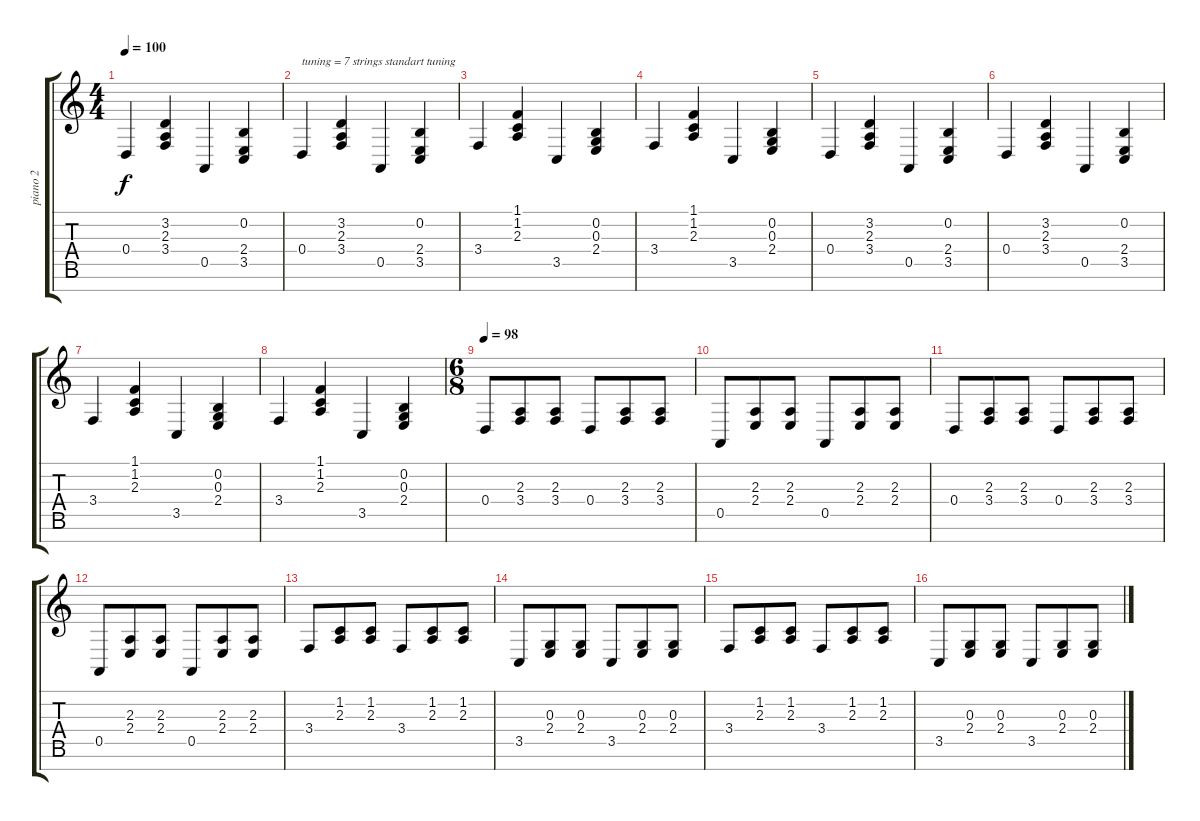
\track ("piano 2" "piano 2") {instrument acousticgrandpiano}
\staff {score tabs}
\tuning (E4 B3 G3 D3 A2 E2 B1) {hide}
\ts (4 4)
\tempo 100
\tempo 48
\tempo 100
\clef g2
\ks c
0.4.4{dy f instrument acousticgrandpiano} (3.2 2.3 3.4).4 0.5.4 (0.2 2.4 3.5).4 |
0.4.4{txt "tuning = 7 strings standart tuning"} (3.2 2.3 3.4).4 0.5.4 (0.2 2.4 3.5).4 |
3.4.4 (1.1 1.2 2.3).4 3.5.4 (0.2 0.3 2.4).4 |
3.4.4 (1.1 1.2 2.3).4 3.5.4 (0.2 0.3 2.4).4 |
0.4.4 (3.2 2.3 3.4).4 0.5.4 (0.2 2.4 3.5).4 |
0.4.4 (3.2 2.3 3.4).4 0.5.4 (0.2 2.4 3.5).4 |
3.4.4 (1.1 1.2 2.3).4 3.5.4 (0.2 0.3 2.4).4 |
3.4.4 (1.1 1.2 2.3).4 3.5.4 (0.2 0.3 2.4).4 |
\ts (6 8)
\tempo 98
0.4.8 (2.3 3.4).8 (2.3 3.4).8 0.4.8 (2.3 3.4).8 (2.3 3.4).8 |
0.5.8 (2.3 2.4).8 (2.3 2.4).8 0.5.8 (2.3 2.4).8 (2.3 2.4).8 |
0.4.8 (2.3 3.4).8 (2.3 3.4).8 0.4.8 (2.3 3.4).8 (2.3 3.4).8 |
0.5.8 (2.3 2.4).8 (2.3 2.4).8 0.5.8 (2.3 2.4).8 (2.3 2.4).8 |
3.4.8 (1.2 2.3).8 (1.2 2.3).8 3.4.8 (1.2 2.3).8 (1.2 2.3).8 |
3.5.8 (0.3 2.4).8 (0.3 2.4).8 3.5.8 (0.3 2.4).8 (0.3 2.4).8 |
3.4.8 (1.2 2.3).8 (1.2 2.3).8 3.4.8 (1.2 2.3).8 (1.2 2.3).8 |
3.5.8 (0.3 2.4).8 (0.3 2.4).8 3.5.8 (0.3 2.4).8 (0.3 2.4).8
